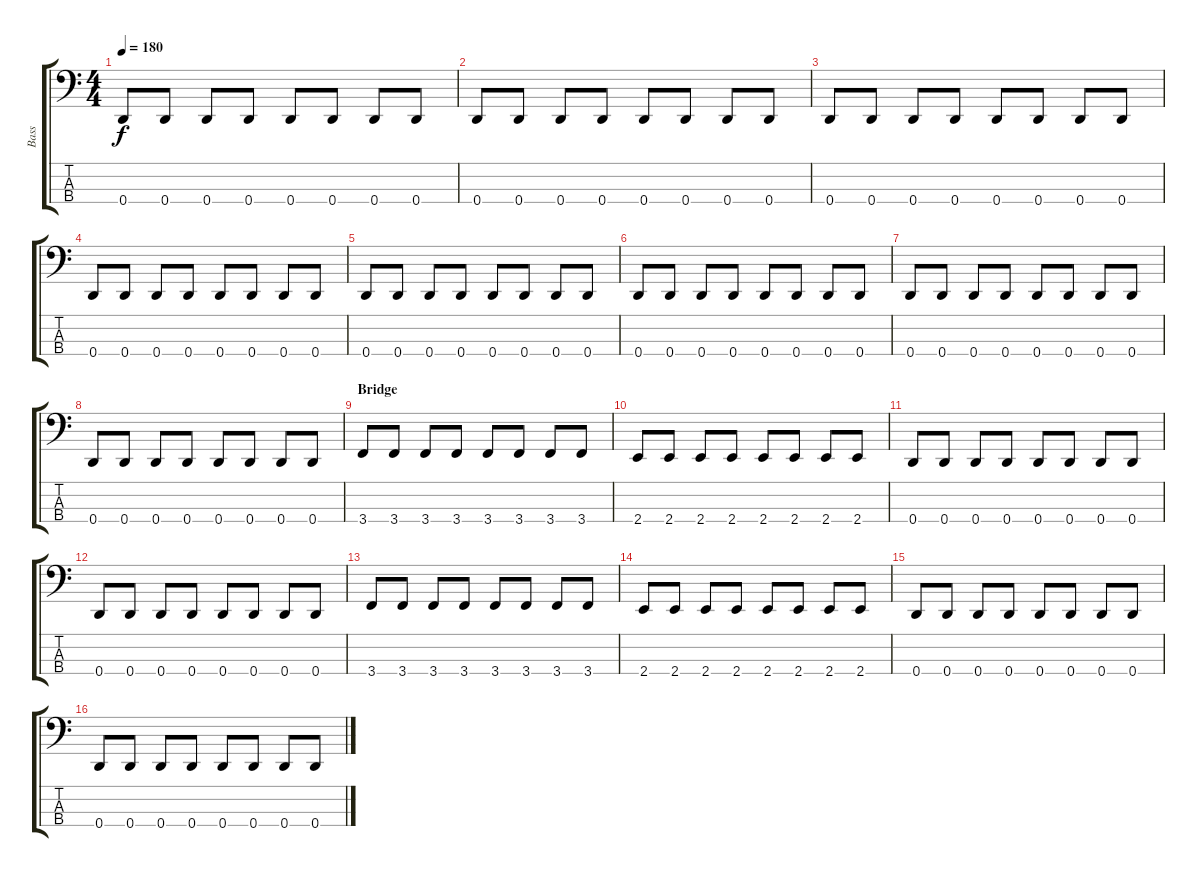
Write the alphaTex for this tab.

\track ("Bass" "Bass") {instrument electricbassfinger}
\staff {score tabs}
\tuning (F2 C2 G1 D1) {hide}
\ts (4 4)
\tempo 180
\clef f4
\ks c
0.4.8{dy f} 0.4.8 0.4.8 0.4.8 0.4.8 0.4.8 0.4.8 0.4.8 |
0.4.8 0.4.8 0.4.8 0.4.8 0.4.8 0.4.8 0.4.8 0.4.8 |
0.4.8 0.4.8 0.4.8 0.4.8 0.4.8 0.4.8 0.4.8 0.4.8 |
0.4.8 0.4.8 0.4.8 0.4.8 0.4.8 0.4.8 0.4.8 0.4.8 |
0.4.8 0.4.8 0.4.8 0.4.8 0.4.8 0.4.8 0.4.8 0.4.8 |
0.4.8 0.4.8 0.4.8 0.4.8 0.4.8 0.4.8 0.4.8 0.4.8 |
0.4.8 0.4.8 0.4.8 0.4.8 0.4.8 0.4.8 0.4.8 0.4.8 |
0.4.8 0.4.8 0.4.8 0.4.8 0.4.8 0.4.8 0.4.8 0.4.8 |
\section ("" "Bridge")
3.4.8 3.4.8 3.4.8 3.4.8 3.4.8 3.4.8 3.4.8 3.4.8 |
2.4.8 2.4.8 2.4.8 2.4.8 2.4.8 2.4.8 2.4.8 2.4.8 |
0.4.8 0.4.8 0.4.8 0.4.8 0.4.8 0.4.8 0.4.8 0.4.8 |
0.4.8 0.4.8 0.4.8 0.4.8 0.4.8 0.4.8 0.4.8 0.4.8 |
3.4.8 3.4.8 3.4.8 3.4.8 3.4.8 3.4.8 3.4.8 3.4.8 |
2.4.8 2.4.8 2.4.8 2.4.8 2.4.8 2.4.8 2.4.8 2.4.8 |
0.4.8 0.4.8 0.4.8 0.4.8 0.4.8 0.4.8 0.4.8 0.4.8 |
0.4.8 0.4.8 0.4.8 0.4.8 0.4.8 0.4.8 0.4.8 0.4.8
